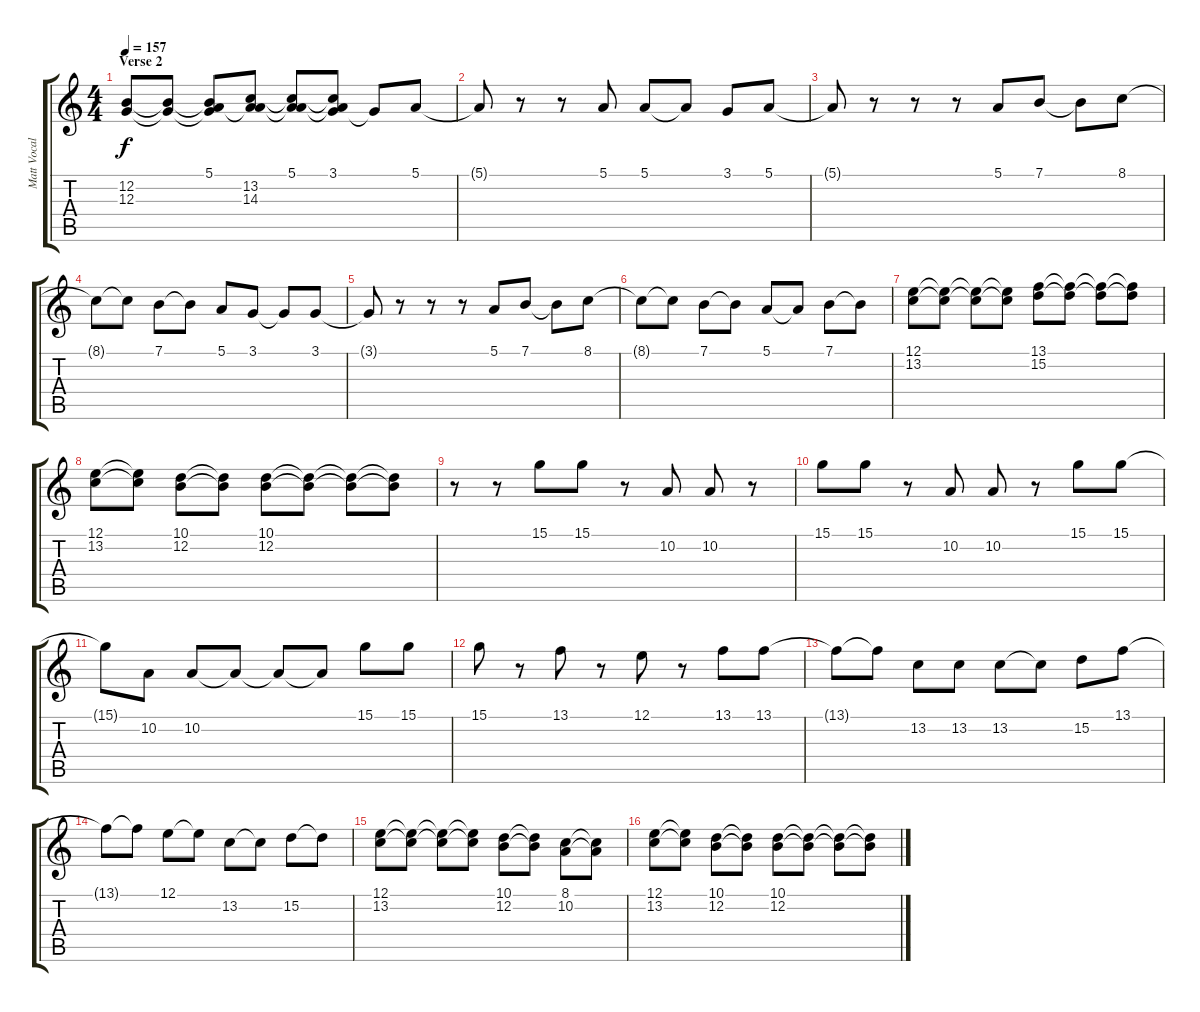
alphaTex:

\track ("Matt Vocals/Extra Guitar" "Matt Vocal") {instrument lead2sawtooth}
\staff {score tabs}
\tuning (E4 B3 G3 D3 A2 D2) {hide}
\ts (4 4)
\section ("" "Verse 2")
\tempo 157
\clef g2
\ks c
(12.2 12.3).8{dy f} (12.2{t} 12.3{t}).8 (5.1 12.2{t} 12.3{t}).8 (5.1{t} 13.2 14.3).8 (5.1 13.2{t} 14.3{t}).8 (3.1 13.2{t} 14.3{t}).8 3.1{t}.8 5.1.8 |
5.1{t}.8 r.8 r.8 5.1.8 5.1.8 5.1{t}.8 3.1.8 5.1.8 |
5.1{t}.8 r.8 r.8 r.8 5.1.8 7.1.8 7.1{t}.8 8.1.8 |
8.1{t}.8 8.1{t}.8 7.1.8 7.1{t}.8 5.1.8 3.1.8 3.1{t}.8 3.1.8 |
3.1{t}.8 r.8 r.8 r.8 5.1.8 7.1.8 7.1{t}.8 8.1.8 |
8.1{t}.8 8.1{t}.8 7.1.8 7.1{t}.8 5.1.8 5.1{t}.8 7.1.8 7.1{t}.8 |
(12.1 13.2).8 (12.1{t} 13.2{t}).8 (12.1{t} 13.2{t}).8 (12.1{t} 13.2{t}).8 (13.1 15.2).8 (13.1{t} 15.2{t}).8 (13.1{t} 15.2{t}).8 (13.1{t} 15.2{t}).8 |
(12.1 13.2).8 (12.1{t} 13.2{t}).8 (10.1 12.2).8 (10.1{t} 12.2{t}).8 (10.1 12.2).8 (10.1{t} 12.2{t}).8 (10.1{t} 12.2{t}).8 (10.1{t} 12.2{t}).8 |
r.8 r.8 15.1.8 15.1.8 r.8 10.2.8 10.2.8 r.8 |
15.1.8 15.1.8 r.8 10.2.8 10.2.8 r.8 15.1.8 15.1.8 |
15.1{t}.8 10.2.8 10.2.8 10.2{t}.8 10.2{t}.8 10.2{t}.8 15.1.8 15.1.8 |
15.1.8 r.8 13.1.8 r.8 12.1.8 r.8 13.1.8 13.1.8 |
13.1{t}.8 13.1{t}.8 13.2.8 13.2.8 13.2.8 13.2{t}.8 15.2.8 13.1.8 |
13.1{t}.8 13.1{t}.8 12.1.8 12.1{t}.8 13.2.8 13.2{t}.8 15.2.8 15.2{t}.8 |
(12.1 13.2).8 (12.1{t} 13.2{t}).8 (12.1{t} 13.2{t}).8 (12.1{t} 13.2{t}).8 (10.1 12.2).8 (10.1{t} 12.2{t}).8 (8.1 10.2).8 (8.1{t} 10.2{t}).8 |
(12.1 13.2).8 (12.1{t} 13.2{t}).8 (10.1 12.2).8 (10.1{t} 12.2{t}).8 (10.1 12.2).8 (10.1{t} 12.2{t}).8 (10.1{t} 12.2{t}).8 (10.1{t} 12.2{t}).8
